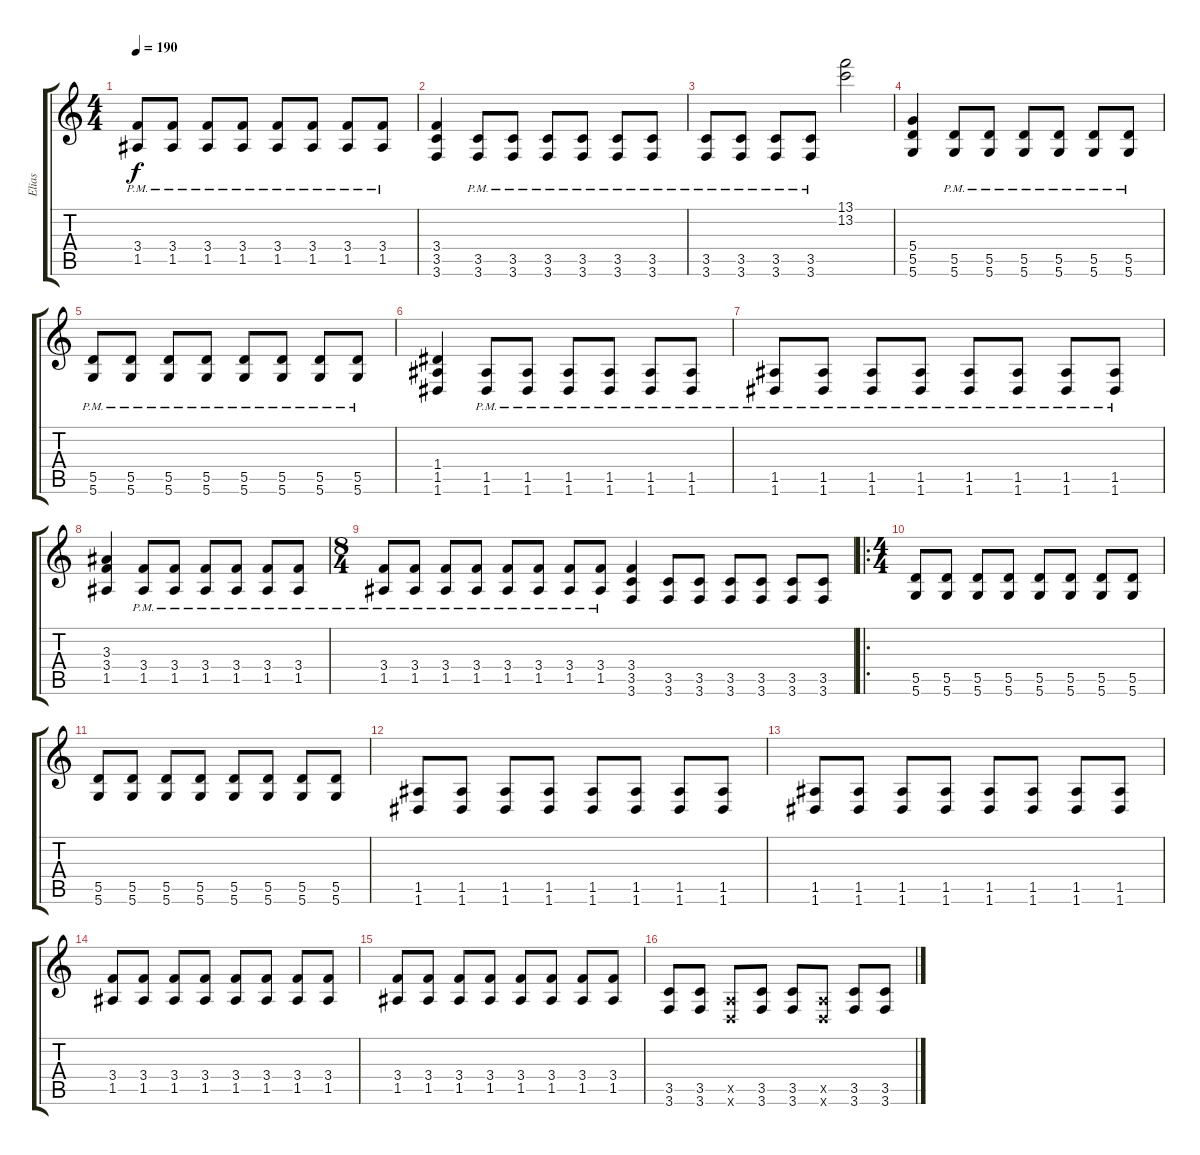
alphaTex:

\track ("Elias" "Elias") {instrument distortionguitar}
\staff {score tabs}
\tuning (E4 B3 G3 D3 A2 D2) {hide}
\ts (4 4)
\tempo 190
\clef g2
\ks c
(3.4{pm} 1.5{pm}).8{dy f} (3.4{pm} 1.5{pm}).8 (3.4{pm} 1.5{pm}).8 (3.4{pm} 1.5{pm}).8 (3.4{pm} 1.5{pm}).8 (3.4{pm} 1.5{pm}).8 (3.4{pm} 1.5{pm}).8 (3.4{pm} 1.5{pm}).8 |
(3.4 3.5 3.6).4 (3.5{pm} 3.6{pm}).8 (3.5{pm} 3.6{pm}).8 (3.5{pm} 3.6{pm}).8 (3.5{pm} 3.6{pm}).8 (3.5{pm} 3.6{pm}).8 (3.5{pm} 3.6{pm}).8 |
(3.5{pm} 3.6{pm}).8 (3.5{pm} 3.6{pm}).8 (3.5{pm} 3.6{pm}).8 (3.5{pm} 3.6{pm}).8 (13.1 13.2).2 |
(5.4 5.5 5.6).4 (5.5{pm} 5.6{pm}).8 (5.5{pm} 5.6{pm}).8 (5.5{pm} 5.6{pm}).8 (5.5{pm} 5.6{pm}).8 (5.5{pm} 5.6{pm}).8 (5.5{pm} 5.6{pm}).8 |
(5.5{pm} 5.6{pm}).8 (5.5{pm} 5.6{pm}).8 (5.5{pm} 5.6{pm}).8 (5.5{pm} 5.6{pm}).8 (5.5{pm} 5.6{pm}).8 (5.5{pm} 5.6{pm}).8 (5.5{pm} 5.6{pm}).8 (5.5{pm} 5.6{pm}).8 |
(1.4 1.5 1.6).4 (1.5{pm} 1.6{pm}).8 (1.5{pm} 1.6{pm}).8 (1.5{pm} 1.6{pm}).8 (1.5{pm} 1.6{pm}).8 (1.5{pm} 1.6{pm}).8 (1.5{pm} 1.6{pm}).8 |
(1.5{pm} 1.6{pm}).8 (1.5{pm} 1.6{pm}).8 (1.5{pm} 1.6{pm}).8 (1.5{pm} 1.6{pm}).8 (1.5{pm} 1.6{pm}).8 (1.5{pm} 1.6{pm}).8 (1.5{pm} 1.6{pm}).8 (1.5{pm} 1.6{pm}).8 |
(3.3 3.4 1.5).4 (3.4{pm} 1.5{pm}).8 (3.4{pm} 1.5{pm}).8 (3.4{pm} 1.5{pm}).8 (3.4{pm} 1.5{pm}).8 (3.4{pm} 1.5{pm}).8 (3.4{pm} 1.5{pm}).8 |
\ts (8 4)
(3.4{pm} 1.5{pm}).8 (3.4{pm} 1.5{pm}).8 (3.4{pm} 1.5{pm}).8 (3.4{pm} 1.5{pm}).8 (3.4{pm} 1.5{pm}).8 (3.4{pm} 1.5{pm}).8 (3.4{pm} 1.5{pm}).8 (3.4{pm} 1.5{pm}).8 (3.4 3.5 3.6).4 (3.5 3.6).8 (3.5 3.6).8 (3.5 3.6).8 (3.5 3.6).8 (3.5 3.6).8 (3.5 3.6).8 |
\ro
\ts (4 4)
(5.5 5.6).8 (5.5 5.6).8 (5.5 5.6).8 (5.5 5.6).8 (5.5 5.6).8 (5.5 5.6).8 (5.5 5.6).8 (5.5 5.6).8 |
(5.5 5.6).8 (5.5 5.6).8 (5.5 5.6).8 (5.5 5.6).8 (5.5 5.6).8 (5.5 5.6).8 (5.5 5.6).8 (5.5 5.6).8 |
(1.5 1.6).8 (1.5 1.6).8 (1.5 1.6).8 (1.5 1.6).8 (1.5 1.6).8 (1.5 1.6).8 (1.5 1.6).8 (1.5 1.6).8 |
(1.5 1.6).8 (1.5 1.6).8 (1.5 1.6).8 (1.5 1.6).8 (1.5 1.6).8 (1.5 1.6).8 (1.5 1.6).8 (1.5 1.6).8 |
(3.4 1.5).8 (3.4 1.5).8 (3.4 1.5).8 (3.4 1.5).8 (3.4 1.5).8 (3.4 1.5).8 (3.4 1.5).8 (3.4 1.5).8 |
(3.4 1.5).8 (3.4 1.5).8 (3.4 1.5).8 (3.4 1.5).8 (3.4 1.5).8 (3.4 1.5).8 (3.4 1.5).8 (3.4 1.5).8 |
(3.5 3.6).8 (3.5 3.6).8 (0.5{x} 0.6{x}).8 (3.5 3.6).8 (3.5 3.6).8 (0.5{x} 0.6{x}).8 (3.5 3.6).8 (3.5 3.6).8
